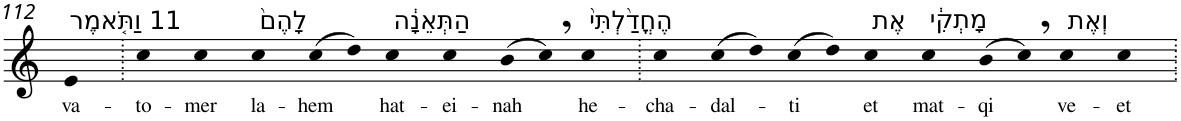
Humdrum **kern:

**kern	**text
*part1	*part1
*staff1	*staff1
*I"Piano	*
*I'Pno	*
!!LO:PB:g=z
*clefG2	*
*k[]	*
=112	=112
!LO:TX:a:t=11 וַתֹּ֤אמֶר	!
!	!LO:LY:b
4e	va-
=113.	=113.
!	!LO:LY:b
4cc	-to-
!	!LO:LY:b
4cc	-mer
!LO:TX:a:t=לָהֶם֙	!
!	!LO:LY:b
4cc	la-
!	!LO:LY:b
(>8cc	-hem
8dd)	.
!LO:TX:a:t=הַתְּאֵנָ֔ה	!
!	!LO:LY:b
4cc	hat-
!	!LO:LY:b
4cc	-ei-
!	!LO:LY:b
(>8b	-nah
8cc,)	.
!LO:TX:a:t=הֶחֳדַ֙לְתִּי֙	!
!	!LO:LY:b
4cc	he-
=114.	=114.
!	!LO:LY:b
4cc	-cha-
!	!LO:LY:b
(>8cc	-dal-
8dd)	.
!	!LO:LY:b
(>8cc	-ti
8dd)	.
!LO:TX:a:t=אֶת	!
!	!LO:LY:b
4cc	et
!LO:TX:a:t=מָתְקִ֔י	!
!	!LO:LY:b
4cc	mat-
!	!LO:LY:b
(>8b	-qi
8cc,)	.
!LO:TX:a:t=וְאֶת	!
!	!LO:LY:b
4cc	ve-
!	!LO:LY:b
4cc	-et
=.	=.
*-	*-
